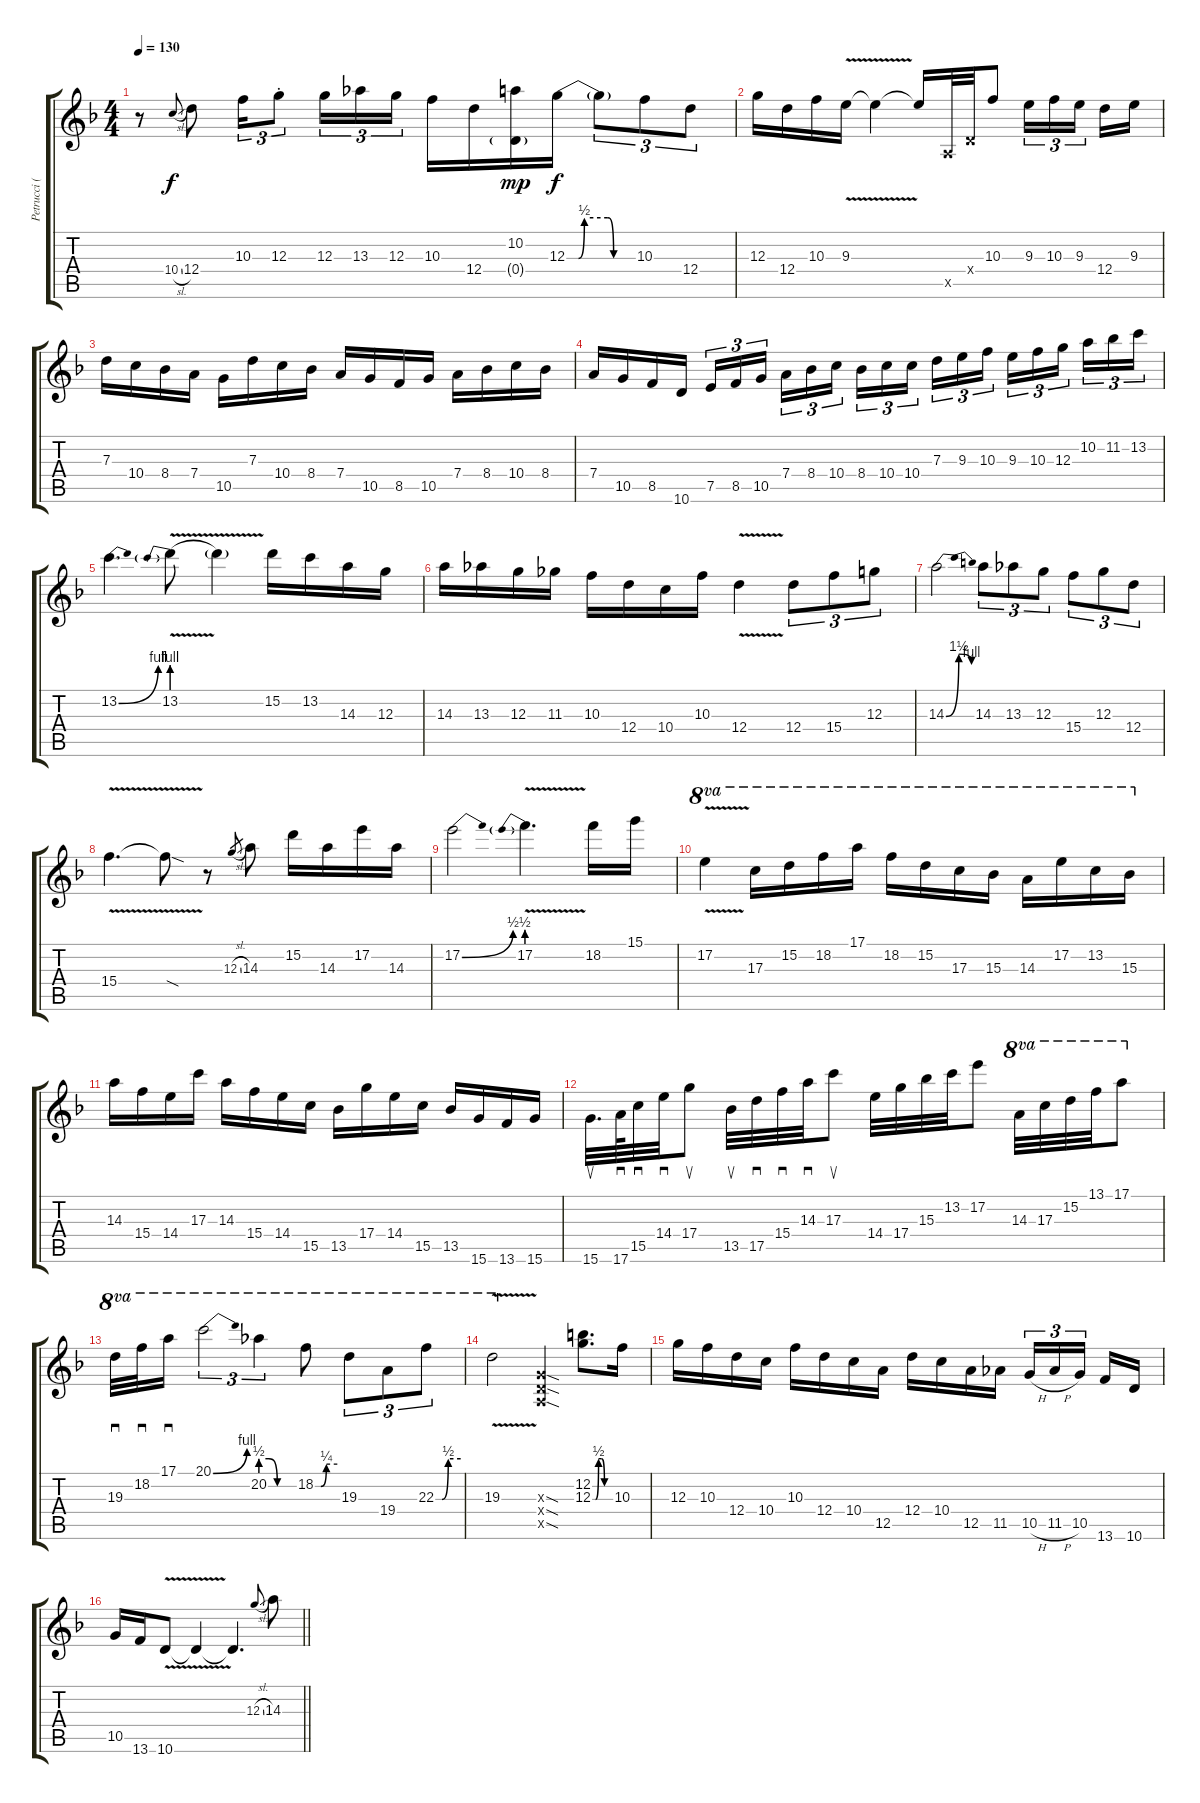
\track ("Petrucci (guitar one)" "Petrucci (") {instrument distortionguitar}
\staff {score tabs}
\tuning (E4 B3 G3 D3 A2 E2) {hide}
\ts (4 4)
\tempo 130
\clef g2
\ks dminor
r.8{dy f} 10.4{sl}.8{gr onbeat} 12.4.8 10.3.16{tu (3 2)} 12.3{st}.8{tu (3 2)} 12.3.16{tu (3 2)} 13.3.16{tu (3 2)} 12.3.16{tu (3 2)} 10.3.16 12.4.16 (10.2 0.4{g}).16{dy mp} 12.3{be (custom 0 0 10 0 15 2 35 2 40 0 60 0)}.16{dy f} 12.3{t}.8{tu (3 2)} 10.3.8{tu (3 2)} 12.4.8{tu (3 2)} |
12.3.16 12.4.16 10.3.16 9.3{v}.16 9.3{t}.4 9.3{t}.16 0.5{x}.32 0.4{x}.32 10.3.8 9.3.16{tu (3 2)} 10.3.16{tu (3 2)} 9.3.16{tu (3 2) beam splitsecondary} 12.4.16 9.3.16 |
7.3.16 10.4.16 8.4.16 7.4.16 10.5.16 7.3.16 10.4.16 8.4.16 7.4.16 10.5.16 8.5.16 10.5.16 7.4.16 8.4.16 10.4.16 8.4.16 |
7.4.16 10.5.16 8.5.16 10.6.16 7.5.16{tu (3 2)} 8.5.16{tu (3 2)} 10.5.16{tu (3 2) beam splitsecondary} 7.4.16{tu (3 2)} 8.4.16{tu (3 2)} 10.4.16{tu (3 2)} 8.4.16{tu (3 2)} 10.4.16{tu (3 2)} 10.4.16{tu (3 2) beam splitsecondary} 7.3.16{tu (3 2)} 9.3.16{tu (3 2)} 10.3.16{tu (3 2)} 9.3.16{tu (3 2)} 10.3.16{tu (3 2)} 12.3.16{tu (3 2) beam splitsecondary} 10.2.16{tu (3 2)} 11.2.16{tu (3 2)} 13.2.16{tu (3 2)} |
13.2{be (bend 0 0 60 4)}.4{d} 13.2{be (prebend 0 4 60 4) v}.8 13.2{t}.4 15.2.16 13.2.16 14.3.16 12.3.16 |
14.3.16 13.3.16 12.3.16 11.3.16 10.3.16 12.4.16 10.4.16 10.3.16 12.4{v}.4 12.4.8{tu (3 2)} 15.4.8{tu (3 2)} 12.3.8{tu (3 2)} |
14.3{be (bendrelease 0 0 15 6 34 6 60 4)}.2 14.3.8{tu (3 2)} 13.3.8{tu (3 2)} 12.3.8{tu (3 2)} 15.4.8{tu (3 2)} 12.3.8{tu (3 2)} 12.4.8{tu (3 2)} |
15.4{v}.4{d} 15.4{sod t}.8 r.8 12.3{sl}.8{gr} 14.3.8 15.2.16 14.3.16 17.2.16 14.3.16 |
17.2{be (bend 0 0 60 2)}.2 17.2{be (prebend 0 2 60 2) v}.4{d} 18.2.16 15.1.16 |
17.2{v}.4{ot 8va} 17.3.16{ot 8va} 15.2.16{ot 8va} 18.2.16{ot 8va} 17.1.16{ot 8va} 18.2.16{ot 8va} 15.2.16{ot 8va} 17.3.16{ot 8va} 15.3.16{ot 8va} 14.3.16{ot 8va} 17.2.16{ot 8va} 13.2.16{ot 8va} 15.3.16{ot 8va} |
14.3.16 15.4.16 14.4.16 17.3.16 14.3.16 15.4.16 14.4.16 15.5.16 13.5.16 17.4.16 14.4.16 15.5.16 13.5.16 15.6.16 13.6.16 15.6.16 |
15.6.32{d su} 17.6.64{sd} 15.5.32{sd} 14.4.32{sd} 17.4.8{su} 13.5.32{su} 17.5.32{sd} 15.4.32{sd} 14.3.32{sd} 17.3.8{su} 14.4.32 17.4.32 15.3.32 13.2.32 17.2.8 14.3.32{ot 8va} 17.3.32{ot 8va} 15.2.32{ot 8va} 13.1.32{ot 8va} 17.1.8{ot 8va} |
19.3.32{sd ot 8va} 18.2.32{sd ot 8va} 17.1.16{sd ot 8va} 20.1{be (bend 0 0 60 4)}.2{tu (3 2) ot 8va} 20.2{be (custom 0 2 15 2 30 0 60 0)}.4{tu (3 2) ot 8va} 18.2{be (custom 0 0 15 0 30 1 60 1)}.8{ot 8va} 19.3.8{tu (3 2) ot 8va} 19.4.8{tu (3 2) ot 8va} 22.3{be (custom 0 0 15 0 30 2 60 2)}.8{tu (3 2) ot 8va} |
19.3{v}.2{ot 8va} (0.3{sod x} 0.4{sod x} 0.5{sod x}).4 (12.2 12.3{be (custom 0 0 10 0 20 2 30 2 40 0 60 0)}).8{d} 10.3.16 |
12.3.16 10.3.16 12.4.16 10.4.16 10.3.16 12.4.16 10.4.16 12.5.16 12.4.16 10.4.16 12.5.16 11.5.16 10.5{h}.16{tu (3 2)} 11.5{h}.16{tu (3 2)} 10.5.16{tu (3 2) beam splitsecondary} 13.6.16 10.6.16 |
\barLineRight lightlight
10.5.16 13.6.16 10.6{v}.8 10.6{t}.4 10.6{t}.4{d} 12.3{sl}.8{gr onbeat} 14.3.8
